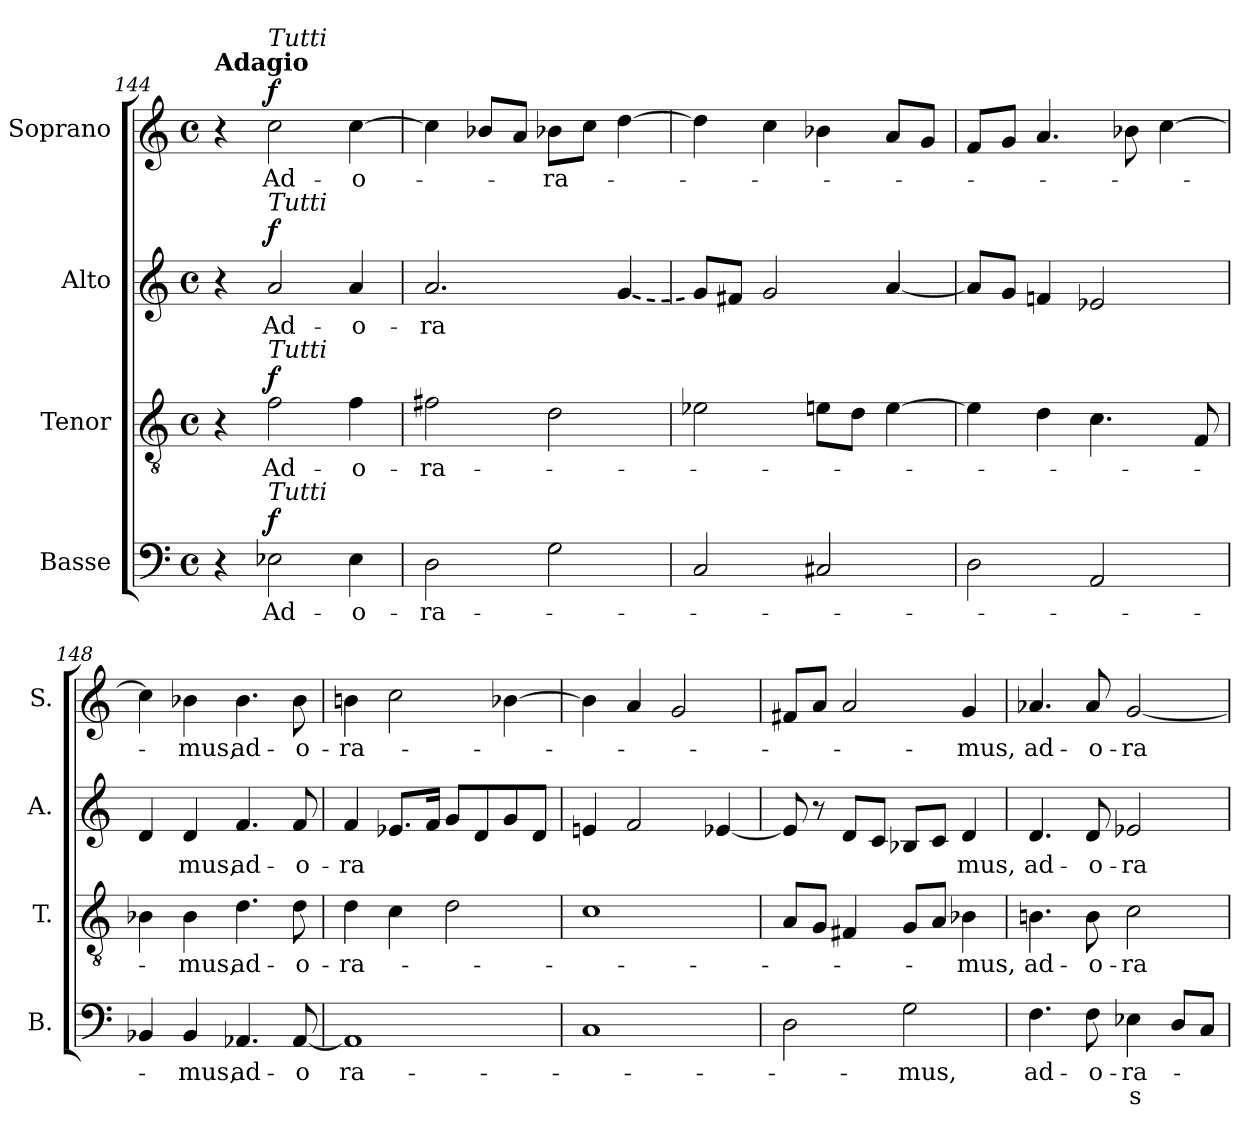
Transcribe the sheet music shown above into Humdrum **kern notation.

**kern	**text	**text	**dynam	**kern	**text	**dynam	**kern	**text	**dynam	**kern	**text	**dynam
*part4	*part4	*part4	*part4	*part3	*part3	*part3	*part2	*part2	*part2	*part1	*part1	*part1
*staff4	*staff4	*staff4	*staff4	*staff3	*staff3	*staff3	*staff2	*staff2	*staff2	*staff1	*staff1	*staff1
*I"Basse	*	*	*	*I"Tenor	*	*	*I"Alto	*	*	*I"Soprano	*	*
*I'B.	*	*	*	*I'T.	*	*	*I'A.	*	*	*I'S.	*	*
*clefF4	*	*	*	*clefGv2	*	*	*clefG2	*	*	*clefG2	*	*
*k[]	*	*	*	*k[]	*	*	*k[]	*	*	*k[]	*	*
*M4/4	*	*	*	*M4/4	*	*	*M4/4	*	*	*M4/4	*	*
*met(c)	*	*	*	*met(c)	*	*	*met(c)	*	*	*met(c)	*	*
=144	=144	=144	=144	=144	=144	=144	=144	=144	=144	=144	=144	=144
!	!	!	!	!	!	!	!	!	!	!LO:TX:a:B:t=Adagio	!	!
4r	.	.	.	4r	.	.	4r	.	.	4r	.	.
!	!	!	!	!	!	!	!	!	!	!LO:TX:a:i:t=Tutti	!	!
!	!	!	!	!	!	!	!LO:TX:a:i:t=Tutti	!	!	!	!	!
!	!	!	!	!LO:TX:a:i:t=Tutti	!	!	!	!	!	!	!	!
!LO:TX:a:i:t=Tutti	!	!	!	!	!	!	!	!	!	!	!	!
!	!LO:LY:b	!	!LO:DY:a	!	!LO:LY:b	!LO:DY:a	!	!LO:LY:b	!LO:DY:a	!	!LO:LY:b	!LO:DY:a
2E-X\	Ad-	.	f	2f\	Ad-	f	2a/	Ad-	f	2cc\	Ad-	f
!	!LO:LY:b	!	!	!	!LO:LY:b	!	!	!LO:LY:b	!	!	!LO:LY:b	!
4E-\	-o-	.	.	4f\	-o-	.	4a/	-o-	.	[4cc\	-o-	.
=145	=145	=145	=145	=145	=145	=145	=145	=145	=145	=145	=145	=145
!	!LO:LY:b	!	!	!	!LO:LY:b	!	!	!LO:LY:b	!	!	!	!
2D\	-ra-	.	.	2f#X\	-ra-	.	2.a/	-ra	.	4cc\]	.	.
.	.	.	.	.	.	.	.	.	.	8b-X/L	.	.
.	.	.	.	.	.	.	.	.	.	8a/J	.	.
!	!	!	!	!	!	!	!	!	!	!	!LO:LY:b	!
2G\	.	.	.	2d\	.	.	.	.	.	8b-X\L	-ra-	.
.	.	.	.	.	.	.	.	.	.	8cc\J	.	.
!	!	!	!	!	!	!	!LO:T:dash	!	!	!	!	!
.	.	.	.	.	.	.	[4g/	.	.	[4dd\	.	.
=146	=146	=146	=146	=146	=146	=146	=146	=146	=146	=146	=146	=146
2C/	.	.	.	2e-X\	.	.	8g/L]	.	.	4dd\]	.	.
.	.	.	.	.	.	.	8f#X/J	.	.	.	.	.
.	.	.	.	.	.	.	2g/	.	.	4cc\	.	.
2C#X/	.	.	.	8en\L	.	.	.	.	.	4b-X\	.	.
.	.	.	.	8d\J	.	.	.	.	.	.	.	.
.	.	.	.	[4e\	.	.	[4a/	.	.	8a/L	.	.
.	.	.	.	.	.	.	.	.	.	8g/J	.	.
=147	=147	=147	=147	=147	=147	=147	=147	=147	=147	=147	=147	=147
2D\	.	.	.	4e\]	.	.	8a/L]	.	.	8f/L	.	.
.	.	.	.	.	.	.	8g/J	.	.	8g/J	.	.
.	.	.	.	4d\	.	.	4fn/	.	.	4.a/	.	.
2AA/	.	.	.	4.c\	.	.	2e-X/	.	.	.	.	.
.	.	.	.	.	.	.	.	.	.	8b-X\	.	.
.	.	.	.	.	.	.	.	.	.	[4cc\	.	.
.	.	.	.	8F/	.	.	.	.	.	.	.	.
=148	=148	=148	=148	=148	=148	=148	=148	=148	=148	=148	=148	=148
4BB-X/	.	.	.	4B-X\	.	.	4d/	.	.	4cc\]	.	.
!	!LO:LY:b	!	!	!	!LO:LY:b	!	!	!LO:LY:b	!	!	!LO:LY:b	!
4BB-/	-mus,	.	.	4B-\	-mus,	.	4d/	-mus,	.	4b-X\	-mus,	.
!	!LO:LY:b	!	!	!	!LO:LY:b	!	!	!LO:LY:b	!	!	!LO:LY:b	!
4.AA-X/	ad-	.	.	4.d\	ad-	.	4.f/	ad-	.	4.b-\	ad-	.
!	!LO:LY:b	!	!	!	!LO:LY:b	!	!	!LO:LY:b	!	!	!LO:LY:b	!
[8AA-/	-o	.	.	8d\	-o-	.	8f/	-o-	.	8b-\	-o-	.
!!LO:LB:g=z
=149	=149	=149	=149	=149	=149	=149	=149	=149	=149	=149	=149	=149
!	!LO:LY:b	!	!	!	!LO:LY:b	!	!	!LO:LY:b	!	!	!LO:LY:b	!
1AA-]	ra-	.	.	4d\	-ra-	.	4f/	-ra	.	4bn\	-ra-	.
.	.	.	.	4c\	.	.	8.e-X/L	.	.	2cc\	.	.
.	.	.	.	.	.	.	16f/Jk	.	.	.	.	.
.	.	.	.	2d\	.	.	8g/L	.	.	.	.	.
.	.	.	.	.	.	.	8d/	.	.	.	.	.
.	.	.	.	.	.	.	8g/	.	.	[4b-X\	.	.
.	.	.	.	.	.	.	8d/J	.	.	.	.	.
=150	=150	=150	=150	=150	=150	=150	=150	=150	=150	=150	=150	=150
1C	.	.	.	1c	.	.	4en/	.	.	4b-\]	.	.
.	.	.	.	.	.	.	2f/	.	.	4a/	.	.
.	.	.	.	.	.	.	.	.	.	2g/	.	.
.	.	.	.	.	.	.	[<4e-X/	.	.	.	.	.
=151	=151	=151	=151	=151	=151	=151	=151	=151	=151	=151	=151	=151
2D\	.	.	.	8A/L	.	.	8e-/]	.	.	8f#X/L	.	.
.	.	.	.	8G/J	.	.	8r	.	.	8a/J	.	.
.	.	.	.	4F#X/	.	.	8d/L	.	.	2a/	.	.
.	.	.	.	.	.	.	8c/J	.	.	.	.	.
!	!LO:LY:b	!	!	!	!	!	!	!	!	!	!	!
2G\	-mus,	.	.	8G/L	.	.	8B-X/L	.	.	.	.	.
.	.	.	.	8A/J	.	.	8c/J	.	.	.	.	.
!	!	!	!	!	!LO:LY:b	!	!	!LO:LY:b	!	!	!LO:LY:b	!
.	.	.	.	4B-X\	-mus,	.	4d/	-mus,	.	4g/	-mus,	.
=152	=152	=152	=152	=152	=152	=152	=152	=152	=152	=152	=152	=152
!	!LO:LY:b	!	!	!	!LO:LY:b	!	!	!LO:LY:b	!	!	!LO:LY:b	!
4.F\	ad-	.	.	4.Bn\	ad-	.	4.d/	ad-	.	4.a-X/	ad-	.
!	!LO:LY:b	!	!	!	!LO:LY:b	!	!	!LO:LY:b	!	!	!LO:LY:b	!
8F\	-o-	.	.	8B\	-o-	.	8d/	-o-	.	8a-/	-o-	.
!	!LO:LY:b	!LO:LY:b	!	!	!LO:LY:b	!	!	!LO:LY:b	!	!	!LO:LY:b	!
4E-X\	-ra-	s	.	2c\	-ra-	.	2e-X/	-ra	.	[2g/	-ra-	.
8D/L	.	.	.	.	.	.	.	.	.	.	.	.
8C/J	.	.	.	.	.	.	.	.	.	.	.	.
=	=	=	=	=	=	=	=	=	=	=	=	=
*-	*-	*-	*-	*-	*-	*-	*-	*-	*-	*-	*-	*-
